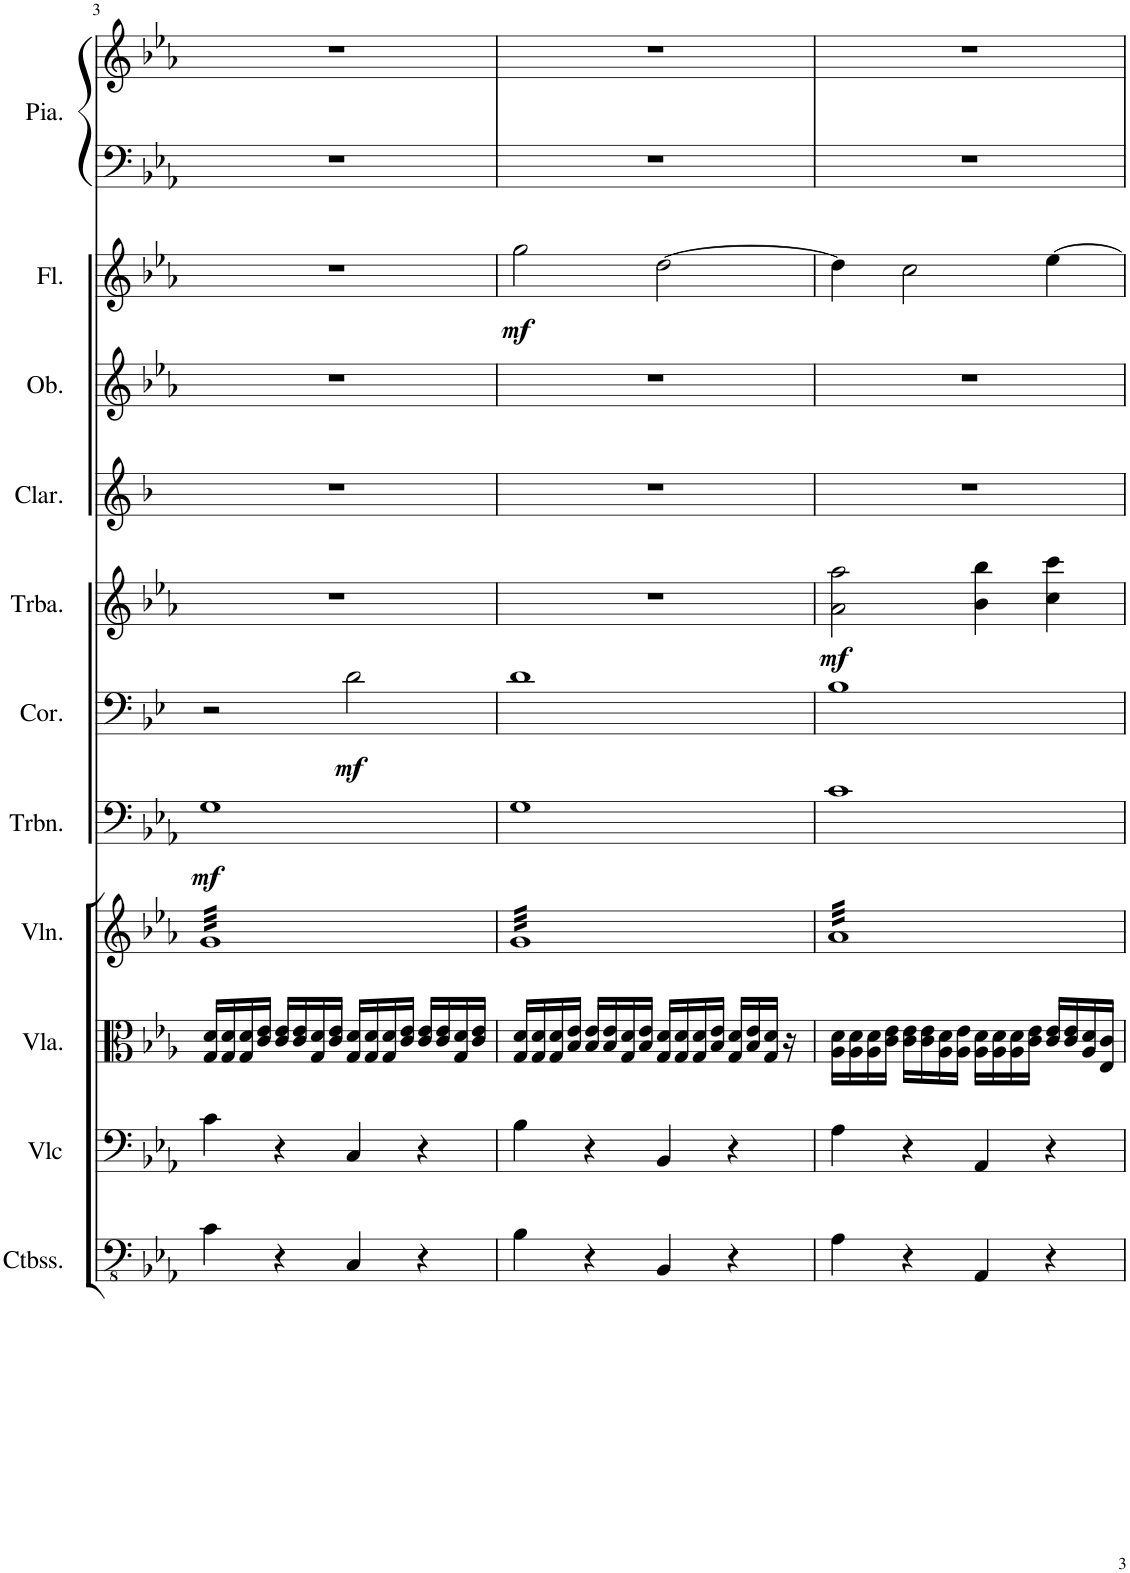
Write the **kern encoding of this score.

**kern	**kern	**kern	**kern	**kern	**dynam	**kern	**dynam	**kern	**dynam	**kern	**kern	**kern	**dynam	**kern	**kern
*part11	*part10	*part9	*part8	*part7	*part7	*part6	*part6	*part5	*part5	*part4	*part3	*part2	*part2	*part1	*part1
*staff12	*staff11	*staff10	*staff9	*staff8	*staff8	*staff7	*staff7	*staff6	*staff6	*staff5	*staff4	*staff3	*staff3	*staff2	*staff1
*I"Contrabbasso	*I"Violoncello	*I"Viola	*I"Violino	*I"Trombone in Mib	*	*I"Corno in Fa	*	*I"Tromba in Do	*	*I"Clarinetto in Sib	*I"Oboi	*I"Flauti	*	*I"Pianoforte	*
*I'Ctbss.	*I'Vlc	*I'Vla.	*I'Vln.	*I'Trbn.	*	*I'Cor.	*	*I'Trba.	*	*I'Clar.	*I'Ob.	*I'Fl.	*	*I'Pia.	*
!!LO:PB:g=z
*clefFv4	*clefF4	*clefC3	*clefG2	*clefF4	*	*clefF4	*	*clefG2	*	*clefG2	*clefG2	*clefG2	*	*clefF4	*clefG2
*Trd7c12	*	*	*	*	*	*Trd4c7	*	*Trd1c2	*	*Trd1c2	*	*	*	*	*
*k[b-e-a-]	*k[b-e-a-]	*k[b-e-a-]	*k[b-e-a-]	*k[b-e-a-]	*	*k[b-e-]	*	*k[b-e-a-]	*	*k[b-]	*k[b-e-a-]	*k[b-e-a-]	*	*k[b-e-a-]	*k[b-e-a-]
*M4/4	*M4/4	*M4/4	*M4/4	*M4/4	*	*M4/4	*	*M4/4	*	*M4/4	*M4/4	*M4/4	*	*M4/4	*M4/4
=3	=3	=3	=3	=3	=3	=3	=3	=3	=3	=3	=3	=3	=3	=3	=3
!	!	!	!	!	!LO:DY:b	!	!	!	!	!	!	!	!	!	!
*	*	*	*tremolo	*	*	*	*	*	*	*	*	*	*	*	*
4C\	4c\	16G/ 16d/LL	32gLLL	1G	mf	2r	.	1r	.	1r	1r	1r	.	1r	1r
.	.	.	32g	.	.	.	.	.	.	.	.	.	.	.	.
.	.	16G/ 16d/	32g	.	.	.	.	.	.	.	.	.	.	.	.
.	.	.	32g	.	.	.	.	.	.	.	.	.	.	.	.
.	.	16G/ 16d/	32g	.	.	.	.	.	.	.	.	.	.	.	.
.	.	.	32g	.	.	.	.	.	.	.	.	.	.	.	.
.	.	16c/ 16e-/JJ	32g	.	.	.	.	.	.	.	.	.	.	.	.
.	.	.	32g	.	.	.	.	.	.	.	.	.	.	.	.
4r	4r	16c/ 16e-/LL	32g	.	.	.	.	.	.	.	.	.	.	.	.
.	.	.	32g	.	.	.	.	.	.	.	.	.	.	.	.
.	.	16c/ 16e-/	32g	.	.	.	.	.	.	.	.	.	.	.	.
.	.	.	32g	.	.	.	.	.	.	.	.	.	.	.	.
.	.	16G/ 16d/	32g	.	.	.	.	.	.	.	.	.	.	.	.
.	.	.	32g	.	.	.	.	.	.	.	.	.	.	.	.
.	.	16c/ 16e-/JJ	32g	.	.	.	.	.	.	.	.	.	.	.	.
.	.	.	32g	.	.	.	.	.	.	.	.	.	.	.	.
!	!	!	!	!	!	!	!LO:DY:b	!	!	!	!	!	!	!	!
4CC/	4C/	16G/ 16d/LL	32g	.	.	2d\	mf	.	.	.	.	.	.	.	.
.	.	.	32g	.	.	.	.	.	.	.	.	.	.	.	.
.	.	16G/ 16d/	32g	.	.	.	.	.	.	.	.	.	.	.	.
.	.	.	32g	.	.	.	.	.	.	.	.	.	.	.	.
.	.	16G/ 16d/	32g	.	.	.	.	.	.	.	.	.	.	.	.
.	.	.	32g	.	.	.	.	.	.	.	.	.	.	.	.
.	.	16c/ 16e-/JJ	32g	.	.	.	.	.	.	.	.	.	.	.	.
.	.	.	32g	.	.	.	.	.	.	.	.	.	.	.	.
4r	4r	16c/ 16e-/LL	32g	.	.	.	.	.	.	.	.	.	.	.	.
.	.	.	32g	.	.	.	.	.	.	.	.	.	.	.	.
.	.	16c/ 16e-/	32g	.	.	.	.	.	.	.	.	.	.	.	.
.	.	.	32g	.	.	.	.	.	.	.	.	.	.	.	.
.	.	16G/ 16d/	32g	.	.	.	.	.	.	.	.	.	.	.	.
.	.	.	32g	.	.	.	.	.	.	.	.	.	.	.	.
.	.	16c/ 16e-/JJ	32g	.	.	.	.	.	.	.	.	.	.	.	.
.	.	.	32gJJJ	.	.	.	.	.	.	.	.	.	.	.	.
=4	=4	=4	=4	=4	=4	=4	=4	=4	=4	=4	=4	=4	=4	=4	=4
!	!	!	!	!	!	!	!	!	!	!	!	!	!LO:DY:b	!	!
4BB-\	4B-\	16G/ 16d/LL	32gLLL	1G	.	1d	.	1r	.	1r	1r	2gg\	mf	1r	1r
.	.	.	32g	.	.	.	.	.	.	.	.	.	.	.	.
.	.	16G/ 16d/	32g	.	.	.	.	.	.	.	.	.	.	.	.
.	.	.	32g	.	.	.	.	.	.	.	.	.	.	.	.
.	.	16G/ 16d/	32g	.	.	.	.	.	.	.	.	.	.	.	.
.	.	.	32g	.	.	.	.	.	.	.	.	.	.	.	.
.	.	16B-/ 16e-/JJ	32g	.	.	.	.	.	.	.	.	.	.	.	.
.	.	.	32g	.	.	.	.	.	.	.	.	.	.	.	.
4r	4r	16B-/ 16e-/LL	32g	.	.	.	.	.	.	.	.	.	.	.	.
.	.	.	32g	.	.	.	.	.	.	.	.	.	.	.	.
.	.	16B-/ 16e-/	32g	.	.	.	.	.	.	.	.	.	.	.	.
.	.	.	32g	.	.	.	.	.	.	.	.	.	.	.	.
.	.	16G/ 16d/	32g	.	.	.	.	.	.	.	.	.	.	.	.
.	.	.	32g	.	.	.	.	.	.	.	.	.	.	.	.
.	.	16B-/ 16e-/JJ	32g	.	.	.	.	.	.	.	.	.	.	.	.
.	.	.	32g	.	.	.	.	.	.	.	.	.	.	.	.
4BBB-/	4BB-/	16G/ 16d/LL	32g	.	.	.	.	.	.	.	.	[2dd\	.	.	.
.	.	.	32g	.	.	.	.	.	.	.	.	.	.	.	.
.	.	16G/ 16d/	32g	.	.	.	.	.	.	.	.	.	.	.	.
.	.	.	32g	.	.	.	.	.	.	.	.	.	.	.	.
.	.	16G/ 16d/	32g	.	.	.	.	.	.	.	.	.	.	.	.
.	.	.	32g	.	.	.	.	.	.	.	.	.	.	.	.
.	.	16B-/ 16e-/JJ	32g	.	.	.	.	.	.	.	.	.	.	.	.
.	.	.	32g	.	.	.	.	.	.	.	.	.	.	.	.
4r	4r	16G/ 16d/LL	32g	.	.	.	.	.	.	.	.	.	.	.	.
.	.	.	32g	.	.	.	.	.	.	.	.	.	.	.	.
.	.	16B-/ 16e-/	32g	.	.	.	.	.	.	.	.	.	.	.	.
.	.	.	32g	.	.	.	.	.	.	.	.	.	.	.	.
.	.	16G/ 16d/JJ	32g	.	.	.	.	.	.	.	.	.	.	.	.
.	.	.	32g	.	.	.	.	.	.	.	.	.	.	.	.
.	.	16r	32g	.	.	.	.	.	.	.	.	.	.	.	.
.	.	.	32gJJJ	.	.	.	.	.	.	.	.	.	.	.	.
=5	=5	=5	=5	=5	=5	=5	=5	=5	=5	=5	=5	=5	=5	=5	=5
!	!	!	!	!	!	!	!	!	!LO:DY:b	!	!	!	!	!	!
4AA-\	4A-\	16A-\ 16d\LL	32a-LLL	1c	.	1B-	.	2a-\ 2aa-\	mf	1r	1r	4dd\]	.	1r	1r
.	.	.	32a-	.	.	.	.	.	.	.	.	.	.	.	.
.	.	16A-\ 16d\	32a-	.	.	.	.	.	.	.	.	.	.	.	.
.	.	.	32a-	.	.	.	.	.	.	.	.	.	.	.	.
.	.	16A-\ 16d\	32a-	.	.	.	.	.	.	.	.	.	.	.	.
.	.	.	32a-	.	.	.	.	.	.	.	.	.	.	.	.
.	.	16c\ 16e-\JJ	32a-	.	.	.	.	.	.	.	.	.	.	.	.
.	.	.	32a-	.	.	.	.	.	.	.	.	.	.	.	.
4r	4r	16c\ 16e-\LL	32a-	.	.	.	.	.	.	.	.	2cc\	.	.	.
.	.	.	32a-	.	.	.	.	.	.	.	.	.	.	.	.
.	.	16c\ 16e-\	32a-	.	.	.	.	.	.	.	.	.	.	.	.
.	.	.	32a-	.	.	.	.	.	.	.	.	.	.	.	.
.	.	16A-\ 16d\	32a-	.	.	.	.	.	.	.	.	.	.	.	.
.	.	.	32a-	.	.	.	.	.	.	.	.	.	.	.	.
.	.	16A-\ 16e-\JJ	32a-	.	.	.	.	.	.	.	.	.	.	.	.
.	.	.	32a-	.	.	.	.	.	.	.	.	.	.	.	.
4AAA-/	4AA-/	16A-\ 16d\LL	32a-	.	.	.	.	4b-\ 4bb-\	.	.	.	.	.	.	.
.	.	.	32a-	.	.	.	.	.	.	.	.	.	.	.	.
.	.	16A-\ 16d\	32a-	.	.	.	.	.	.	.	.	.	.	.	.
.	.	.	32a-	.	.	.	.	.	.	.	.	.	.	.	.
.	.	16A-\ 16d\	32a-	.	.	.	.	.	.	.	.	.	.	.	.
.	.	.	32a-	.	.	.	.	.	.	.	.	.	.	.	.
.	.	16c\ 16e-\JJ	32a-	.	.	.	.	.	.	.	.	.	.	.	.
.	.	.	32a-	.	.	.	.	.	.	.	.	.	.	.	.
4r	4r	16c/ 16e-/LL	32a-	.	.	.	.	4cc\ 4ccc\	.	.	.	[4ee-\	.	.	.
.	.	.	32a-	.	.	.	.	.	.	.	.	.	.	.	.
.	.	16c/ 16e-/	32a-	.	.	.	.	.	.	.	.	.	.	.	.
.	.	.	32a-	.	.	.	.	.	.	.	.	.	.	.	.
.	.	16A-/ 16d/	32a-	.	.	.	.	.	.	.	.	.	.	.	.
.	.	.	32a-	.	.	.	.	.	.	.	.	.	.	.	.
.	.	16E-/ 16c/JJ	32a-	.	.	.	.	.	.	.	.	.	.	.	.
.	.	.	32a-JJJ	.	.	.	.	.	.	.	.	.	.	.	.
*	*	*	*Xtremolo	*	*	*	*	*	*	*	*	*	*	*	*
=	=	=	=	=	=	=	=	=	=	=	=	=	=	=	=
*-	*-	*-	*-	*-	*-	*-	*-	*-	*-	*-	*-	*-	*-	*-	*-
